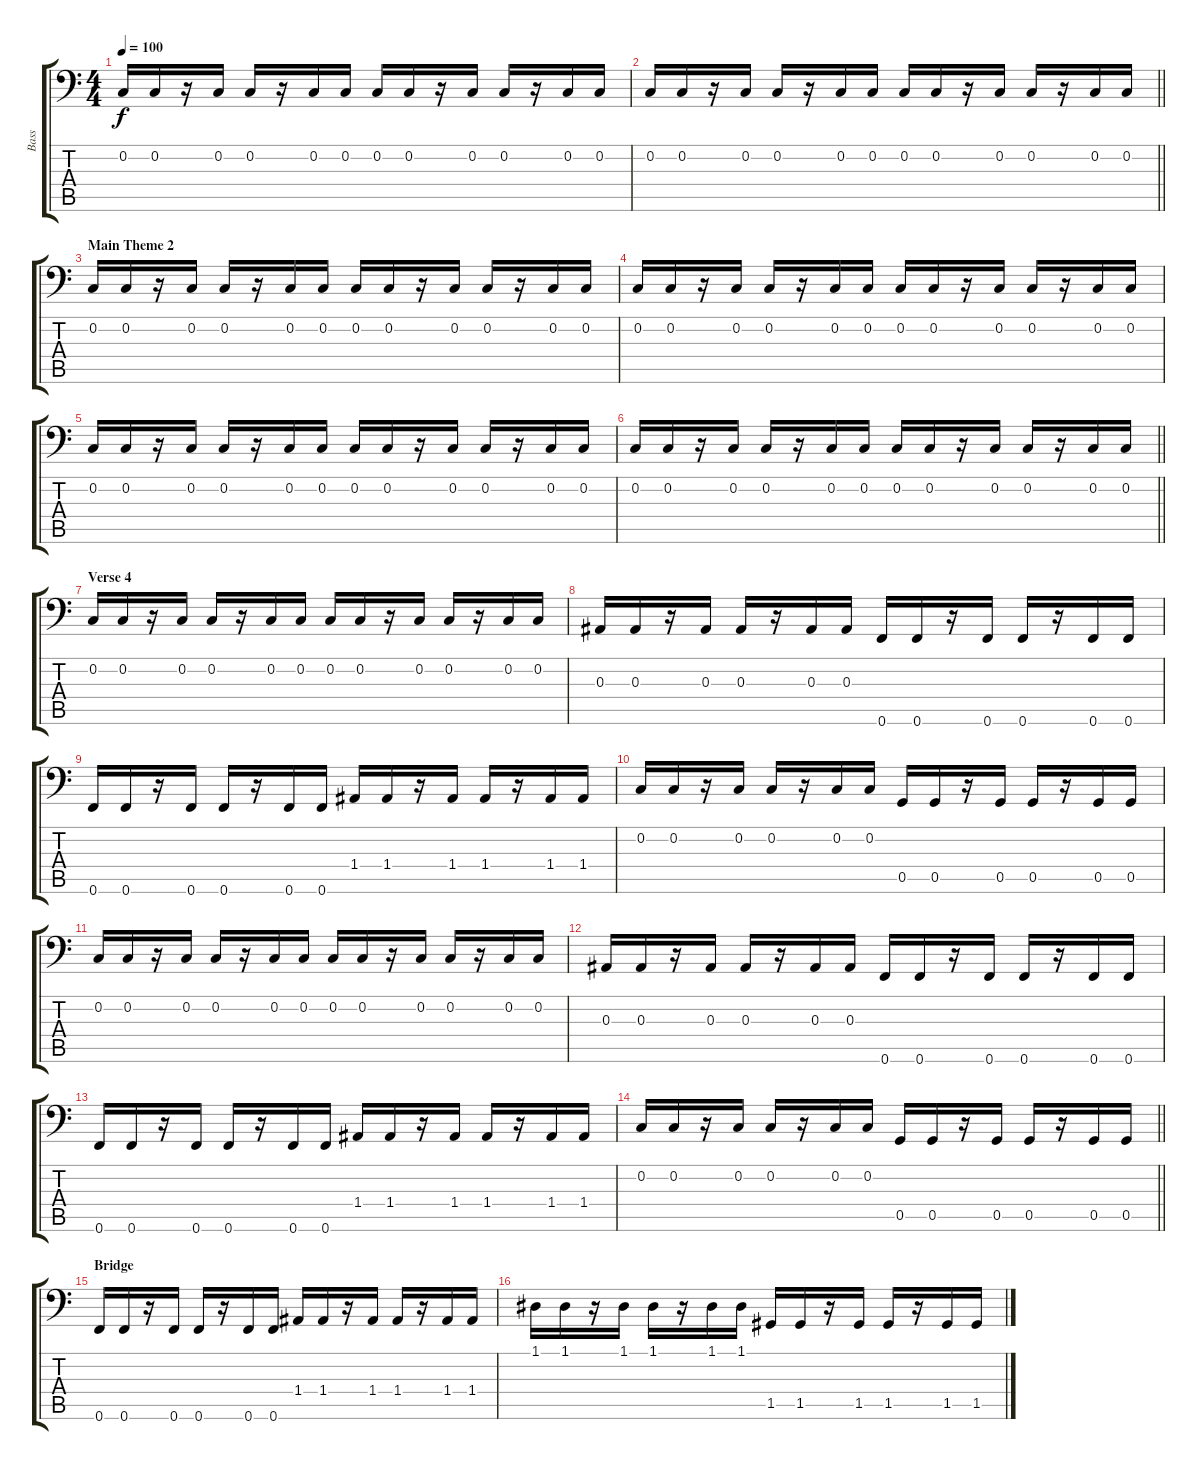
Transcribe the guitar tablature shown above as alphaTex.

\track ("Bass" "Bass") {instrument synthbass1}
\staff {score tabs}
\tuning (D2 C2 Bb1 A1 G1 F1) {hide}
\ts (4 4)
\tempo 100
\clef f4
\ks c
0.2.16{dy f} 0.2.16 r.16 0.2.16 0.2.16 r.16 0.2.16 0.2.16 0.2.16 0.2.16 r.16 0.2.16 0.2.16 r.16 0.2.16 0.2.16 |
\barLineRight lightlight
0.2.16 0.2.16 r.16 0.2.16 0.2.16 r.16 0.2.16 0.2.16 0.2.16 0.2.16 r.16 0.2.16 0.2.16 r.16 0.2.16 0.2.16 |
\section ("" "Main Theme 2")
0.2.16 0.2.16 r.16 0.2.16 0.2.16 r.16 0.2.16 0.2.16 0.2.16 0.2.16 r.16 0.2.16 0.2.16 r.16 0.2.16 0.2.16 |
0.2.16 0.2.16 r.16 0.2.16 0.2.16 r.16 0.2.16 0.2.16 0.2.16 0.2.16 r.16 0.2.16 0.2.16 r.16 0.2.16 0.2.16 |
0.2.16 0.2.16 r.16 0.2.16 0.2.16 r.16 0.2.16 0.2.16 0.2.16 0.2.16 r.16 0.2.16 0.2.16 r.16 0.2.16 0.2.16 |
\barLineRight lightlight
0.2.16 0.2.16 r.16 0.2.16 0.2.16 r.16 0.2.16 0.2.16 0.2.16 0.2.16 r.16 0.2.16 0.2.16 r.16 0.2.16 0.2.16 |
\section ("" "Verse 4")
0.2.16 0.2.16 r.16 0.2.16 0.2.16 r.16 0.2.16 0.2.16 0.2.16 0.2.16 r.16 0.2.16 0.2.16 r.16 0.2.16 0.2.16 |
0.3.16 0.3.16 r.16 0.3.16 0.3.16 r.16 0.3.16 0.3.16 0.6.16 0.6.16 r.16 0.6.16 0.6.16 r.16 0.6.16 0.6.16 |
0.6.16 0.6.16 r.16 0.6.16 0.6.16 r.16 0.6.16 0.6.16 1.4.16 1.4.16 r.16 1.4.16 1.4.16 r.16 1.4.16 1.4.16 |
0.2.16 0.2.16 r.16 0.2.16 0.2.16 r.16 0.2.16 0.2.16 0.5.16 0.5.16 r.16 0.5.16 0.5.16 r.16 0.5.16 0.5.16 |
0.2.16 0.2.16 r.16 0.2.16 0.2.16 r.16 0.2.16 0.2.16 0.2.16 0.2.16 r.16 0.2.16 0.2.16 r.16 0.2.16 0.2.16 |
0.3.16 0.3.16 r.16 0.3.16 0.3.16 r.16 0.3.16 0.3.16 0.6.16 0.6.16 r.16 0.6.16 0.6.16 r.16 0.6.16 0.6.16 |
0.6.16 0.6.16 r.16 0.6.16 0.6.16 r.16 0.6.16 0.6.16 1.4.16 1.4.16 r.16 1.4.16 1.4.16 r.16 1.4.16 1.4.16 |
\barLineRight lightlight
0.2.16 0.2.16 r.16 0.2.16 0.2.16 r.16 0.2.16 0.2.16 0.5.16 0.5.16 r.16 0.5.16 0.5.16 r.16 0.5.16 0.5.16 |
\section ("" "Bridge")
0.6.16 0.6.16 r.16 0.6.16 0.6.16 r.16 0.6.16 0.6.16 1.4.16 1.4.16 r.16 1.4.16 1.4.16 r.16 1.4.16 1.4.16 |
1.1.16 1.1.16 r.16 1.1.16 1.1.16 r.16 1.1.16 1.1.16 1.5.16 1.5.16 r.16 1.5.16 1.5.16 r.16 1.5.16 1.5.16
